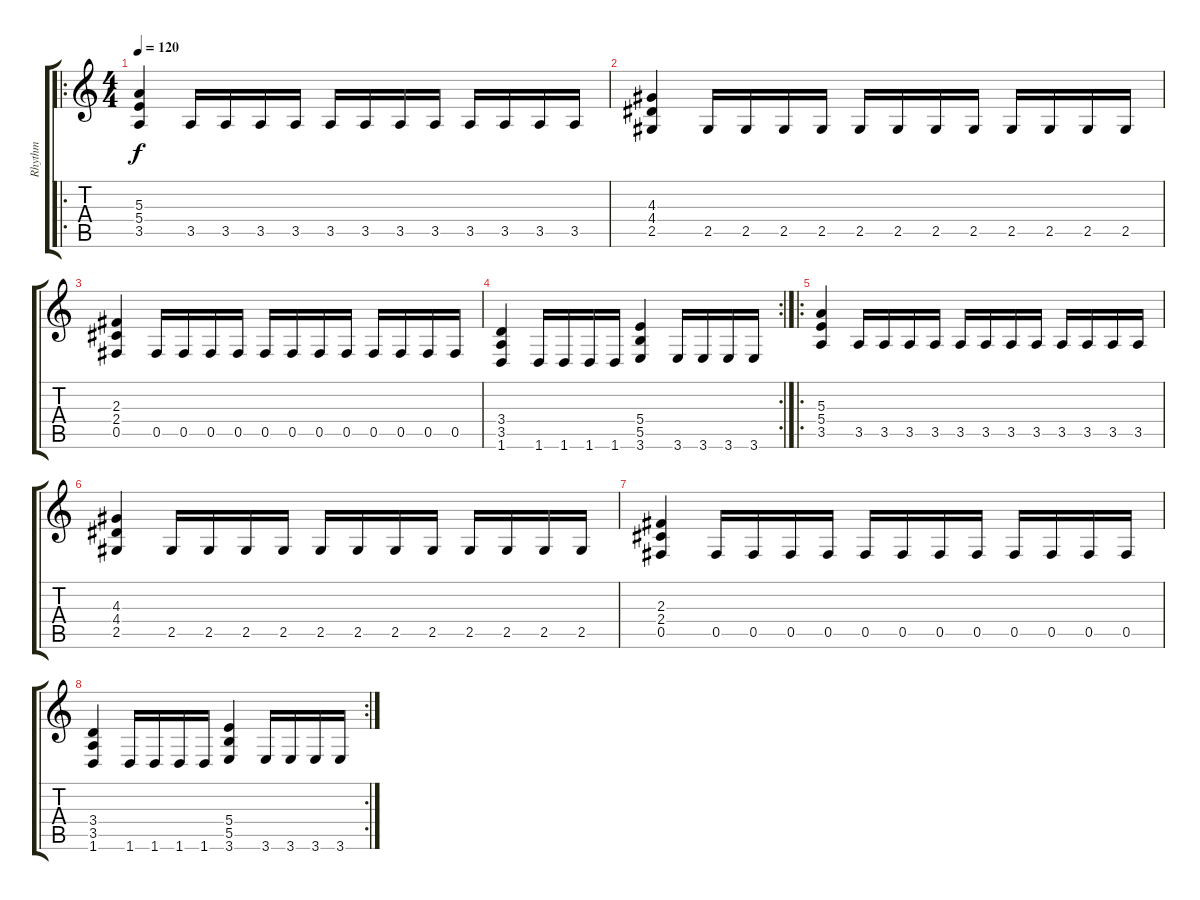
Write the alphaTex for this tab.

\track ("Rhythm" "Rhythm") {instrument distortionguitar}
\staff {score tabs}
\tuning (Db4 Ab3 E3 B2 Gb2 Db2) {hide}
\ro
\ts (4 4)
\tempo 120
\clef g2
\ks c
(5.3 5.4 3.5).4{dy f instrument distortionguitar} 3.5.16 3.5.16 3.5.16 3.5.16 3.5.16 3.5.16 3.5.16 3.5.16 3.5.16 3.5.16 3.5.16 3.5.16 |
(4.3 4.4 2.5).4 2.5.16 2.5.16 2.5.16 2.5.16 2.5.16 2.5.16 2.5.16 2.5.16 2.5.16 2.5.16 2.5.16 2.5.16 |
(2.3 2.4 0.5).4 0.5.16 0.5.16 0.5.16 0.5.16 0.5.16 0.5.16 0.5.16 0.5.16 0.5.16 0.5.16 0.5.16 0.5.16 |
\rc 2
(3.4 3.5 1.6).4 1.6.16 1.6.16 1.6.16 1.6.16 (5.4 5.5 3.6).4 3.6.16 3.6.16 3.6.16 3.6.16 |
\ro
(5.3 5.4 3.5).4 3.5.16 3.5.16 3.5.16 3.5.16 3.5.16 3.5.16 3.5.16 3.5.16 3.5.16 3.5.16 3.5.16 3.5.16 |
(4.3 4.4 2.5).4 2.5.16 2.5.16 2.5.16 2.5.16 2.5.16 2.5.16 2.5.16 2.5.16 2.5.16 2.5.16 2.5.16 2.5.16 |
(2.3 2.4 0.5).4 0.5.16 0.5.16 0.5.16 0.5.16 0.5.16 0.5.16 0.5.16 0.5.16 0.5.16 0.5.16 0.5.16 0.5.16 |
\rc 2
(3.4 3.5 1.6).4 1.6.16 1.6.16 1.6.16 1.6.16 (5.4 5.5 3.6).4 3.6.16 3.6.16 3.6.16 3.6.16
